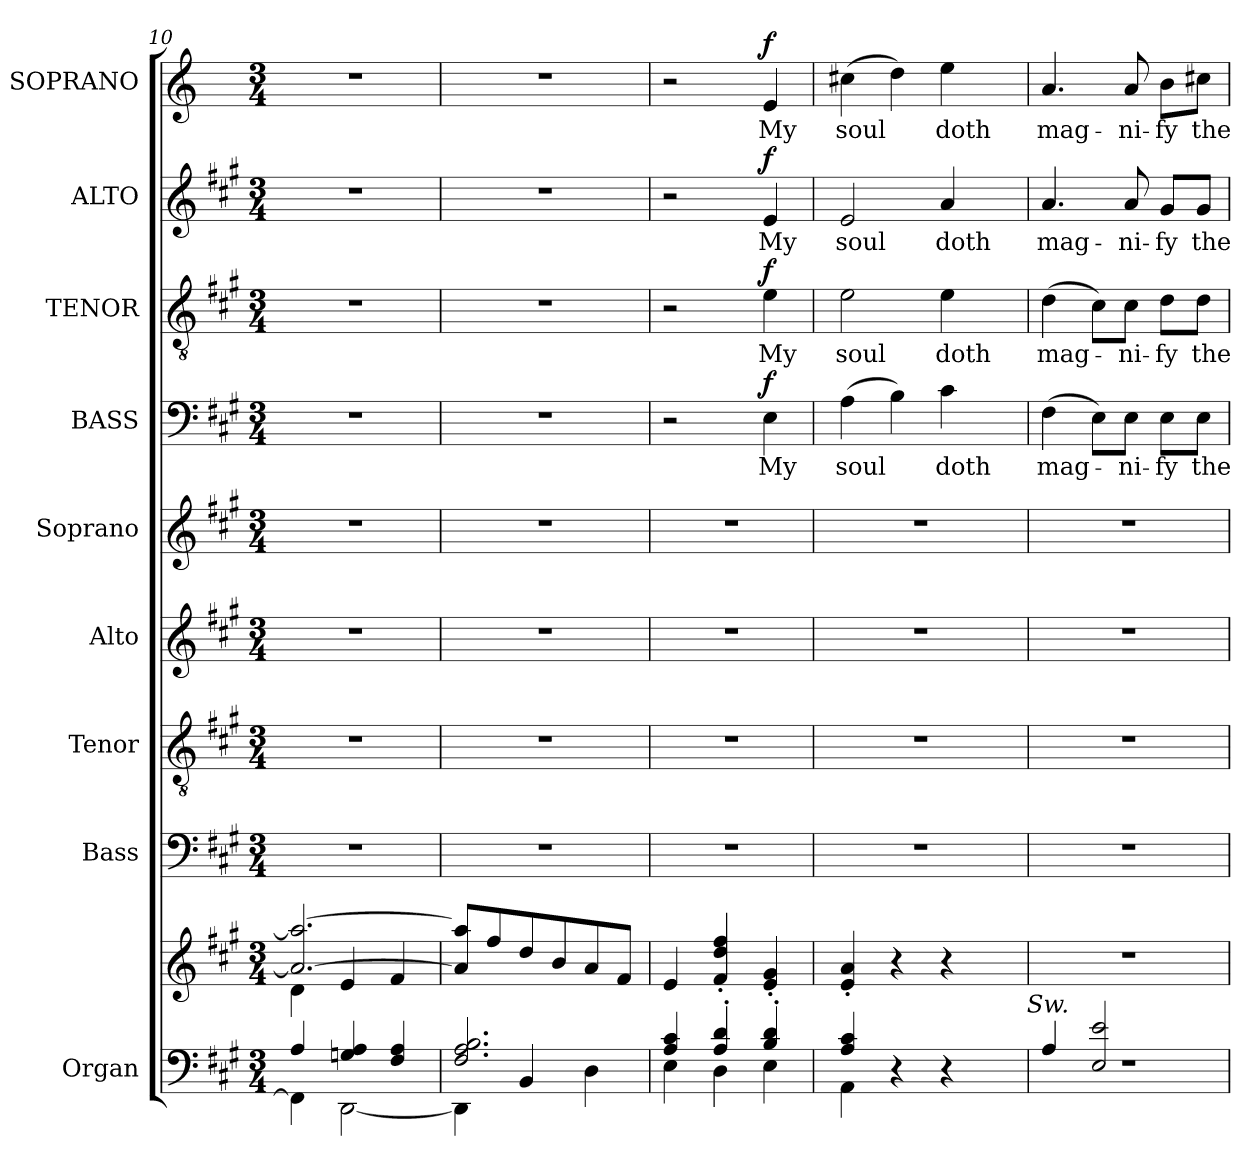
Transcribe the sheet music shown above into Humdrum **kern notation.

**kern	**kern	**kern	**kern	**kern	**kern	**kern	**text	**dynam	**kern	**text	**dynam	**kern	**text	**dynam	**kern	**text	**dynam
*part9	*part9	*part8	*part7	*part6	*part5	*part4	*part4	*part4	*part3	*part3	*part3	*part2	*part2	*part2	*part1	*part1	*part1
*staff10	*staff9	*staff8	*staff7	*staff6	*staff5	*staff4	*staff4	*staff4	*staff3	*staff3	*staff3	*staff2	*staff2	*staff2	*staff1	*staff1	*staff1
*I"Organ	*	*I"Bass	*I"Tenor	*I"Alto	*I"Soprano	*I"BASS	*	*	*I"TENOR	*	*	*I"ALTO	*	*	*I"SOPRANO	*	*
*I'Org.	*	*I'B.	*I'T.	*I'A.	*I'S.	*I'B.	*	*	*I'T.	*	*	*I'A.	*	*	*I'S.	*	*
*clefF4	*clefG2	*clefF4	*clefGv2	*clefG2	*clefG2	*clefF4	*	*	*clefGv2	*	*	*clefG2	*	*	*clefG2	*	*
*	*	*	*ITrd7c12	*	*	*	*	*	*ITrd7c12	*	*	*	*	*	*	*	*
*k[f#c#g#]	*k[f#c#g#]	*k[f#c#g#]	*k[f#c#g#]	*k[f#c#g#]	*k[f#c#g#]	*k[f#c#g#]	*	*	*k[f#c#g#]	*	*	*k[f#c#g#]	*	*	*k[]	*	*
*A:	*A:	*A:	*A:	*A:	*A:	*A:	*	*	*A:	*	*	*A:	*	*	*C:	*	*
*M3/4	*M3/4	*M3/4	*M3/4	*M3/4	*M3/4	*M3/4	*	*	*M3/4	*	*	*M3/4	*	*	*M3/4	*	*
=10	=10	=10	=10	=10	=10	=10	=10	=10	=10	=10	=10	=10	=10	=10	=10	=10	=10
*^	*^	*	*	*	*	*	*	*	*	*	*	*	*	*	*	*	*
!	!	!	!	!LO:N:vis=1	!LO:N:vis=1	!LO:N:vis=1	!LO:N:vis=1	!LO:N:vis=1	!	!	!LO:N:vis=1	!	!	!LO:N:vis=1	!	!	!LO:N:vis=1	!	!
4Ai/	4FF#i\]	2.ai/_ 2.aai_	4di\	2.r	2.r	2.r	2.r	2.r	.	.	2.r	.	.	2.r	.	.	2.r	.	.
4Gni/ 4Ai	[2DDi\	.	4ei/	.	.	.	.	.	.	.	.	.	.	.	.	.	.	.	.
4F#i/ 4Ai	.	.	4f#i/	.	.	.	.	.	.	.	.	.	.	.	.	.	.	.	.
=11	=11	=11	=11	=11	=11	=11	=11	=11	=11	=11	=11	=11	=11	=11	=11	=11	=11	=11	=11
!	!	!	!	!LO:N:vis=1	!LO:N:vis=1	!LO:N:vis=1	!LO:N:vis=1	!LO:N:vis=1	!	!	!LO:N:vis=1	!	!	!LO:N:vis=1	!	!	!LO:N:vis=1	!	!
*	*	*v	*v	*	*	*	*	*	*	*	*	*	*	*	*	*	*	*	*
2.F#i/ 2.Ai 2.Bi	4DDi\]	8ai/] 8aai]L	2.r	2.r	2.r	2.r	2.r	.	.	2.r	.	.	2.r	.	.	2.r	.	.
.	.	8ff#i/	.	.	.	.	.	.	.	.	.	.	.	.	.	.	.	.
.	4BBi/	8ddi/	.	.	.	.	.	.	.	.	.	.	.	.	.	.	.	.
.	.	8bi/	.	.	.	.	.	.	.	.	.	.	.	.	.	.	.	.
.	4Di\	8ai/	.	.	.	.	.	.	.	.	.	.	.	.	.	.	.	.
.	.	8f#i/J	.	.	.	.	.	.	.	.	.	.	.	.	.	.	.	.
=12	=12	=12	=12	=12	=12	=12	=12	=12	=12	=12	=12	=12	=12	=12	=12	=12	=12	=12
!	!	!	!LO:N:vis=1	!LO:N:vis=1	!LO:N:vis=1	!LO:N:vis=1	!	!	!	!	!	!	!	!	!	!	!	!
4Ai/ 4c#i	4Ei\	4ei/	2.r	2.r	2.r	2.r	2r	.	.	2r	.	.	2r	.	.	2r	.	.
4Ai/' 4di'	4Di\	4f#i/' 4ddi' 4ff#i'	.	.	.	.	.	.	.	.	.	.	.	.	.	.	.	.
!	!	!	!	!	!	!	!	!LO:LY:b:color=#000000	!	!	!	!	!	!	!	!	!	!
!	!	!	!	!	!	!	!	!	!	!	!LO:LY:b:color=#000000	!	!	!	!	!	!	!
!	!	!	!	!	!	!	!	!	!	!	!	!	!	!LO:LY:b:color=#000000	!	!	!	!
!	!	!	!	!	!	!	!	!	!	!	!	!	!	!	!	!	!LO:LY:b:color=#000000	!
4Bi/' 4di'	4Ei\	4ei/' 4g#i'	.	.	.	.	4Ei\	My	f	4Ei\	My	f	4ei/	My	f	4ei/	My	f
=13	=13	=13	=13	=13	=13	=13	=13	=13	=13	=13	=13	=13	=13	=13	=13	=13	=13	=13
!	!	!	!LO:N:vis=1	!LO:N:vis=1	!LO:N:vis=1	!LO:N:vis=1	!	!	!	!	!	!	!	!	!	!	!	!
!	!	!	!	!	!	!	!	!LO:LY:b:color=#000000	!	!	!	!	!	!	!	!	!	!
!	!	!	!	!	!	!	!	!	!	!	!LO:LY:b:color=#000000	!	!	!	!	!	!	!
!	!	!	!	!	!	!	!	!	!	!	!	!	!	!LO:LY:b:color=#000000	!	!	!	!
!	!	!	!	!	!	!	!	!	!	!	!	!	!	!	!	!	!LO:LY:b:color=#000000	!
*	*^	*	*	*	*	*	*	*	*	*	*	*	*	*	*	*	*	*
4Ai/ 4c#i	4AAi\	2ryy	4ei/' 4ai'	2.r	2.r	2.r	2.r	(4Ai\	soul	.	2Ei\	soul	.	2ei/	soul	.	(4cc#i\	soul	.
4r	2ryy	.	4r	.	.	.	.	4Bi\)	.	.	.	.	.	.	.	.	4ddi\)	.	.
!	!	!	!	!	!	!	!	!	!LO:LY:b:color=#000000	!	!	!	!	!	!	!	!	!	!
!	!	!	!	!	!	!	!	!	!	!	!	!LO:LY:b:color=#000000	!	!	!	!	!	!	!
!	!	!	!	!	!	!	!	!	!	!	!	!	!	!	!LO:LY:b:color=#000000	!	!	!	!
!	!	!	!	!	!	!	!	!	!	!	!	!	!	!	!	!	!	!LO:LY:b:color=#000000	!
4r	.	8ryy	4r	.	.	.	.	4c#i\	doth	.	4Ei\	doth	.	4ai/	doth	.	4eei\	doth	.
.	.	16ryy	.	.	.	.	.	.	.	.	.	.	.	.	.	.	.	.	.
.	.	32ryy	.	.	.	.	.	.	.	.	.	.	.	.	.	.	.	.	.
.	.	64ryy	.	.	.	.	.	.	.	.	.	.	.	.	.	.	.	.	.
.	.	128...ryy	.	.	.	.	.	.	.	.	.	.	.	.	.	.	.	.	.
!	!	!LO:TX:a:i:t=Sw.	!	!	!	!	!	!	!	!	!	!	!	!	!	!	!	!	!
.	.	1024ryy	.	.	.	.	.	.	.	.	.	.	.	.	.	.	.	.	.
=14	=14	=14	=14	=14	=14	=14	=14	=14	=14	=14	=14	=14	=14	=14	=14	=14	=14	=14	=14
!	!LO:N:vis=1	!	!LO:N:vis=1	!LO:N:vis=1	!LO:N:vis=1	!LO:N:vis=1	!LO:N:vis=1	!	!	!	!	!	!	!	!	!	!	!	!
*	*v	*v	*	*	*	*	*	*	*	*	*	*	*	*	*	*	*	*	*
*	*^	*	*	*	*	*	*	*	*	*	*	*	*	*	*	*	*	*
!	!	!	!	!	!	!	!	!	!LO:LY:b:color=#000000	!	!	!	!	!	!	!	!	!	!
*	*v	*v	*	*	*	*	*	*	*	*	*	*	*	*	*	*	*	*	*
*	*^	*	*	*	*	*	*	*	*	*	*	*	*	*	*	*	*	*
!	!	!	!	!	!	!	!	!	!	!	!	!LO:LY:b:color=#000000	!	!	!	!	!	!	!
*	*v	*v	*	*	*	*	*	*	*	*	*	*	*	*	*	*	*	*	*
*	*^	*	*	*	*	*	*	*	*	*	*	*	*	*	*	*	*	*
!	!	!	!	!	!	!	!	!	!	!	!	!	!	!	!LO:LY:b:color=#000000	!	!	!	!
*	*v	*v	*	*	*	*	*	*	*	*	*	*	*	*	*	*	*	*	*
*	*^	*	*	*	*	*	*	*	*	*	*	*	*	*	*	*	*	*
!	!	!	!	!	!	!	!	!	!	!	!	!	!	!	!	!	!	!LO:LY:b:color=#000000	!
*	*v	*v	*	*	*	*	*	*	*	*	*	*	*	*	*	*	*	*	*
4Ai/	2.r	2.r	2.r	2.r	2.r	2.r	(4F#i\	mag-	.	(4Di\	mag-	.	4.ai/	mag-	.	4.ai/	mag-	.
2Ei/ 2ei	.	.	.	.	.	.	8Ei\L)	.	.	8C#i\L)	.	.	.	.	.	.	.	.
!	!	!	!	!	!	!	!	!LO:LY:b:color=#000000	!	!	!	!	!	!	!	!	!	!
!	!	!	!	!	!	!	!	!	!	!	!LO:LY:b:color=#000000	!	!	!	!	!	!	!
!	!	!	!	!	!	!	!	!	!	!	!	!	!	!LO:LY:b:color=#000000	!	!	!	!
!	!	!	!	!	!	!	!	!	!	!	!	!	!	!	!	!	!LO:LY:b:color=#000000	!
.	.	.	.	.	.	.	8Ei\J	-ni-	.	8C#i\J	-ni-	.	8ai/	-ni-	.	8ai/	-ni-	.
!	!	!	!	!	!	!	!	!LO:LY:b:color=#000000	!	!	!	!	!	!	!	!	!	!
!	!	!	!	!	!	!	!	!	!	!	!LO:LY:b:color=#000000	!	!	!	!	!	!	!
!	!	!	!	!	!	!	!	!	!	!	!	!	!	!LO:LY:b:color=#000000	!	!	!	!
!	!	!	!	!	!	!	!	!	!	!	!	!	!	!	!	!	!LO:LY:b:color=#000000	!
.	.	.	.	.	.	.	8Ei\L	-fy	.	8Di\L	-fy	.	8g#i/L	-fy	.	8bi\L	-fy	.
!	!	!	!	!	!	!	!	!LO:LY:b:color=#000000	!	!	!	!	!	!	!	!	!	!
!	!	!	!	!	!	!	!	!	!	!	!LO:LY:b:color=#000000	!	!	!	!	!	!	!
!	!	!	!	!	!	!	!	!	!	!	!	!	!	!LO:LY:b:color=#000000	!	!	!	!
!	!	!	!	!	!	!	!	!	!	!	!	!	!	!	!	!	!LO:LY:b:color=#000000	!
.	.	.	.	.	.	.	8Ei\J	the	.	8Di\J	the	.	8g#i/J	the	.	8cc#i\J	the	.
*v	*v	*	*	*	*	*	*	*	*	*	*	*	*	*	*	*	*	*
=	=	=	=	=	=	=	=	=	=	=	=	=	=	=	=	=	=
*-	*-	*-	*-	*-	*-	*-	*-	*-	*-	*-	*-	*-	*-	*-	*-	*-	*-
